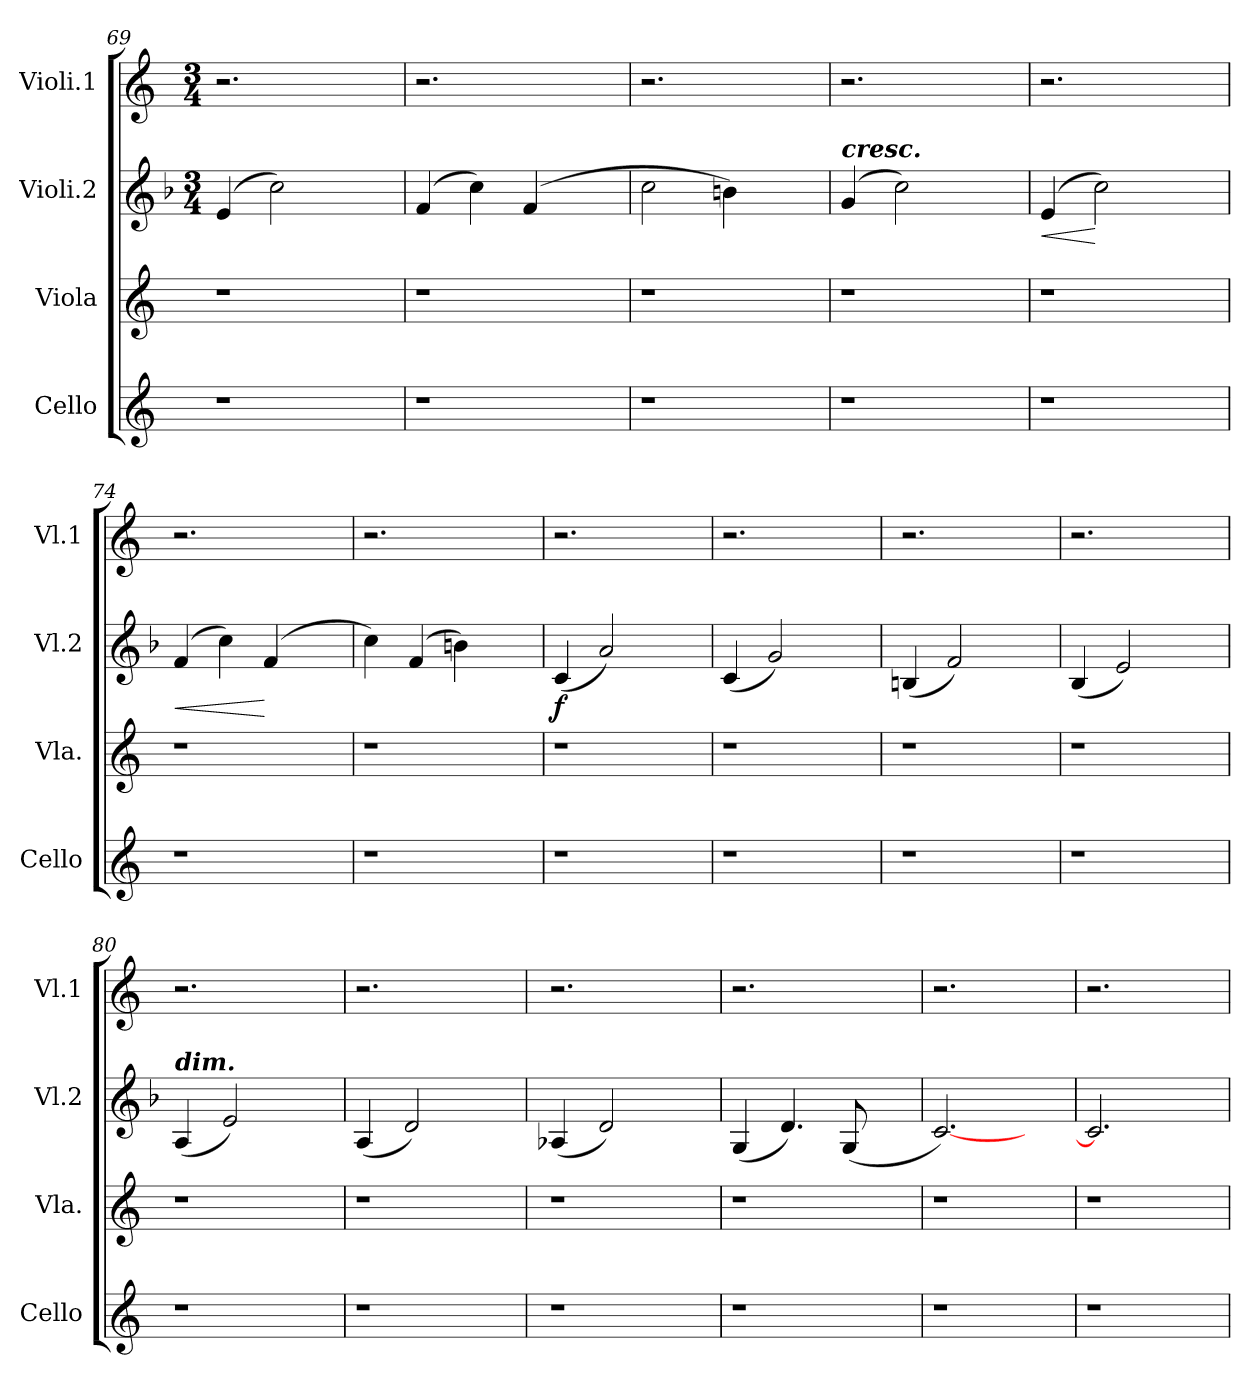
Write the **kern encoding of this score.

**kern	**kern	**kern	**dynam	**kern
*part4	*part3	*part2	*part2	*part1
*staff4	*staff3	*staff2	*staff2	*staff1
*I"Cello	*I"Viola	*I"Violi.2	*	*I"Violi.1
*I'Cello	*I'Vla.	*I'Vl.2	*	*I'Vl.1
*clefG2	*clefG2	*clefG2	*	*clefG2
*k[]	*k[]	*k[b-]	*	*k[]
*	*	*M3/4	*	*M3/4
=69	=69	=69	=69	=69
1r	1r	(4e/	.	2.r
.	.	2cc\)	.	.
.	.	4ryy	.	4ryy
=70	=70	=70	=70	=70
1r	1r	(4f/	.	2.r
.	.	4cc\)	.	.
.	.	(4f/	.	.
.	.	4ryy	.	4ryy
=71	=71	=71	=71	=71
1r	1r	2cc\	.	2.r
.	.	4bn\)	.	.
.	.	4ryy	.	4ryy
=72	=72	=72	=72	=72
!	!	!LO:TX:a:Bi:t=cresc.	!	!
1r	1r	(4g/	.	2.r
.	.	2cc\)	.	.
.	.	4ryy	.	4ryy
=73	=73	=73	=73	=73
!	!	!	!LO:HP:b	!
1r	1r	(4e/	<	2.r
.	.	2cc\)	[	.
.	.	4ryy	.	4ryy
!!LO:LB:g=z
=74	=74	=74	=74	=74
!	!	!	!LO:HP:b	!
1r	1r	(4f/	<	2.r
.	.	4cc\)	.	.
.	.	(4f/	[	.
.	.	4ryy	.	4ryy
=75	=75	=75	=75	=75
1r	1r	4cc\)	.	2.r
.	.	(4f/	.	.
.	.	4bn\)	.	.
.	.	4ryy	.	4ryy
=76	=76	=76	=76	=76
!	!	!	!LO:DY:b	!
1r	1r	(4c/	f	2.r
.	.	2a/)	.	.
.	.	4ryy	.	4ryy
=77	=77	=77	=77	=77
1r	1r	(4c/	.	2.r
.	.	2g/)	.	.
.	.	4ryy	.	4ryy
=78	=78	=78	=78	=78
1r	1r	(4Bn/	.	2.r
.	.	2f/)	.	.
.	.	4ryy	.	4ryy
=79	=79	=79	=79	=79
1r	1r	(4B-/	.	2.r
.	.	2e/)	.	.
.	.	4ryy	.	4ryy
!!LO:LB:g=z
=80	=80	=80	=80	=80
!	!	!LO:TX:a:Bi:t=dim.	!	!
1r	1r	(4A/	.	2.r
.	.	2e/)	.	.
.	.	4ryy	.	4ryy
=81	=81	=81	=81	=81
1r	1r	(4A/	.	2.r
.	.	2d/)	.	.
.	.	4ryy	.	4ryy
=82	=82	=82	=82	=82
1r	1r	(4A-X/	.	2.r
.	.	2d/)	.	.
.	.	4ryy	.	4ryy
=83	=83	=83	=83	=83
1r	1r	(4G/	.	2.r
.	.	4.d/)	.	.
.	.	(8G/	.	.
.	.	4ryy	.	4ryy
=84	=84	=84	=84	=84
1r	1r	[2.c/)	.	2.r
.	.	4ryy	.	4ryy
=85	=85	=85	=85	=85
1r	1r	2.c/]	.	2.r
.	.	4ryy	.	4ryy
=	=	=	=	=
*-	*-	*-	*-	*-
